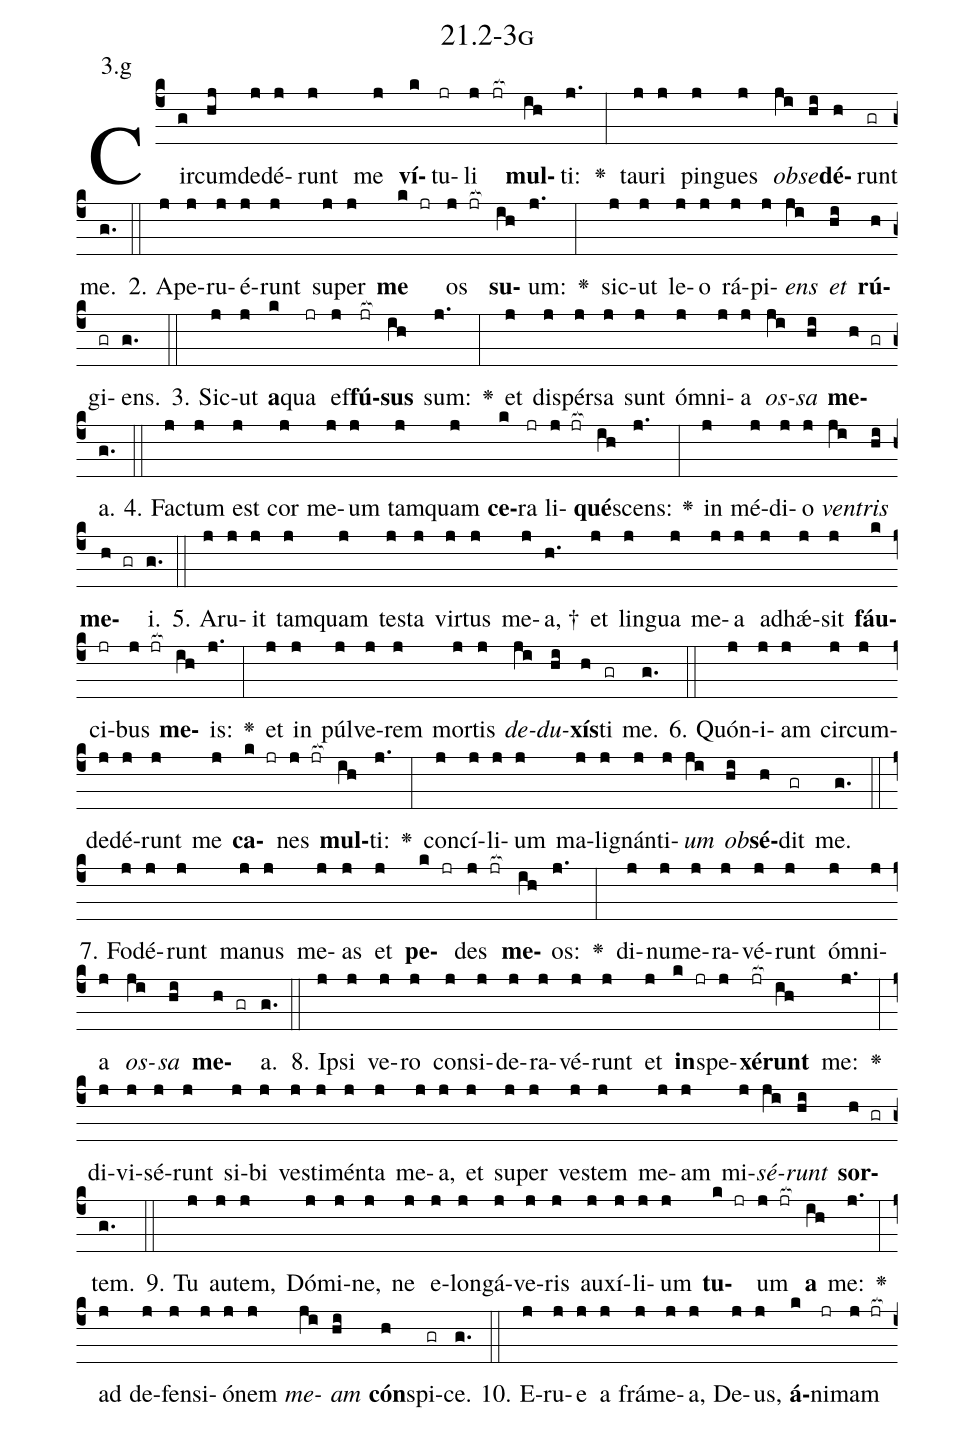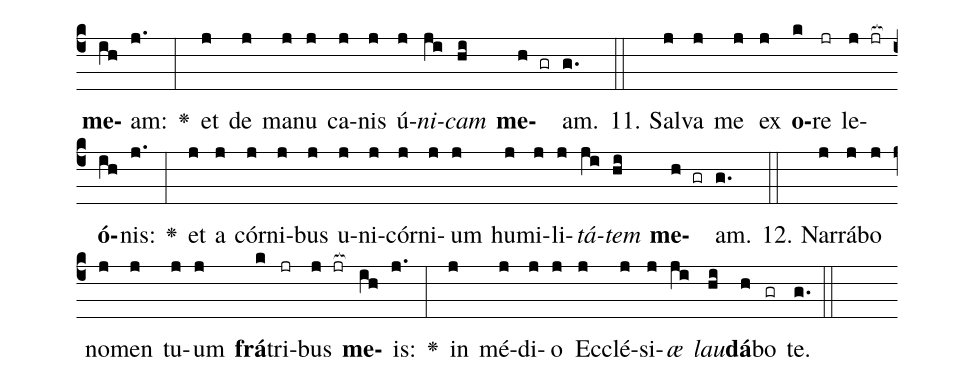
name: 21.2-3g;
annotation: 3.g;
%%
(c4)Cir(g)cum(hj)de(j)dé(j)runt(j) me(j) <b>ví</b>(k)tu(jr)li(j jr[ocb:1{]) <b>mul</b>(ih[ocb:0}])ti:(j.) <v>\greheightstar</v>(:) tau(j)ri(j) pin(j)gues(j) <i>ob</i>(ji)<i>se</i>(hi)<b>dé</b>(h)runt(gr) me.(g.) (::)
2. A(j)pe(j)ru(j)é(j)runt(j) su(j)per(j) <b>me</b>(k jr) os(j jr[ocb:1{]) <b>su</b>(ih[ocb:0}])um:(j.) <v>\greheightstar</v>(:) sic(j)ut(j) le(j)o(j) rá(j)pi(j)<i>ens</i>(ji) <i>et</i>(hi) <b>rú</b>(h)gi(gr)ens.(g.) (::)
3. Sic(j)ut(j) <b>a</b>(k)qua(jr) ef(j)<b>fú</b>(jr[ocb:1{])<b>sus</b>(ih[ocb:0}]) sum:(j.) <v>\greheightstar</v>(:) et(j) di(j)spér(j)sa(j) sunt(j) óm(j)ni(j)a(j) <i>os</i>(ji)<i>sa</i>(hi) <b>me</b>(h gr)a.(g.) (::)
4. Fac(j)tum(j) est(j) cor(j) me(j)um(j) tam(j)quam(j) <b>ce</b>(k)ra(jr) li(j jr[ocb:1{])<b>qué</b>(ih[ocb:0}])scens:(j.) <v>\greheightstar</v>(:) in(j) mé(j)di(j)o(j) <i>ven</i>(ji)<i>tris</i>(hi) <b>me</b>(h gr)i.(g.) (::)
5. A(j)ru(j)it(j) tam(j)quam(j) tes(j)ta(j) vir(j)tus(j) me(j)a, †(h.) et(j) lin(j)gua(j) me(j)a(j) ad(j)hǽ(j)sit(j) <b>fáu</b>(k)ci(jr)bus(j jr[ocb:1{]) <b>me</b>(ih[ocb:0}])is:(j.) <v>\greheightstar</v>(:) et(j) in(j) púl(j)ve(j)rem(j) mor(j)tis(j) <i>de</i>(ji)<i>du</i>(hi)<b>xís</b>(h)ti(gr) me.(g.) (::)
6. Quón(j)i(j)am(j) cir(j)cum(j)de(j)dé(j)runt(j) me(j) <b>ca</b>(k jr)nes(j jr[ocb:1{]) <b>mul</b>(ih[ocb:0}])ti:(j.) <v>\greheightstar</v>(:) con(j)cí(j)li(j)um(j) ma(j)li(j)gnán(j)ti(j)<i>um</i>(ji) <i>ob</i>(hi)<b>sé</b>(h)dit(gr) me.(g.) (::)
7. Fo(j)dé(j)runt(j) ma(j)nus(j) me(j)as(j) et(j) <b>pe</b>(k jr)des(j jr[ocb:1{]) <b>me</b>(ih[ocb:0}])os:(j.) <v>\greheightstar</v>(:) di(j)nu(j)me(j)ra(j)vé(j)runt(j) óm(j)ni(j)a(j) <i>os</i>(ji)<i>sa</i>(hi) <b>me</b>(h gr)a.(g.) (::)
8. Ip(j)si(j) ve(j)ro(j) con(j)si(j)de(j)ra(j)vé(j)runt(j) et(j) <b>in</b>(k jr)spe(j)<b>xé</b>(jr[ocb:1{])<b>runt</b>(ih[ocb:0}]) me:(j.) <v>\greheightstar</v>(:) di(j)vi(j)sé(j)runt(j) si(j)bi(j) ves(j)ti(j)mén(j)ta(j) me(j)a,(j) et(j) su(j)per(j) ves(j)tem(j) me(j)am(j) mi(j)<i>sé</i>(ji)<i>runt</i>(hi) <b>sor</b>(h gr)tem.(g.) (::)
9. Tu(j) au(j)tem,(j) Dó(j)mi(j)ne,(j) ne(j) e(j)lon(j)gá(j)ve(j)ris(j) au(j)xí(j)li(j)um(j) <b>tu</b>(k jr)um(j jr[ocb:1{]) <b>a</b>(ih[ocb:0}]) me:(j.) <v>\greheightstar</v>(:) ad(j) de(j)fen(j)si(j)ó(j)nem(j) <i>me</i>(ji)<i>am</i>(hi) <b>cón</b>(h)spi(gr)ce.(g.) (::)
10. E(j)ru(j)e(j) a(j) frá(j)me(j)a,(j) De(j)us,(j) <b>á</b>(k)ni(jr)mam(j jr[ocb:1{]) <b>me</b>(ih[ocb:0}])am:(j.) <v>\greheightstar</v>(:) et(j) de(j) ma(j)nu(j) ca(j)nis(j) ú(j)<i>ni</i>(ji)<i>cam</i>(hi) <b>me</b>(h gr)am.(g.) (::)
11. Sal(j)va(j) me(j) ex(j) <b>o</b>(k)re(jr) le(j jr[ocb:1{])<b>ó</b>(ih[ocb:0}])nis:(j.) <v>\greheightstar</v>(:) et(j) a(j) cór(j)ni(j)bus(j) u(j)ni(j)cór(j)ni(j)um(j) hu(j)mi(j)li(j)<i>tá</i>(ji)<i>tem</i>(hi) <b>me</b>(h gr)am.(g.) (::)
12. Nar(j)rá(j)bo(j) no(j)men(j) tu(j)um(j) <b>frá</b>(k)tri(jr)bus(j jr[ocb:1{]) <b>me</b>(ih[ocb:0}])is:(j.) <v>\greheightstar</v>(:) in(j) mé(j)di(j)o(j) Ec(j)clé(j)si(j)<i>æ</i>(ji) <i>lau</i>(hi)<b>dá</b>(h)bo(gr) te.(g.) (::)
